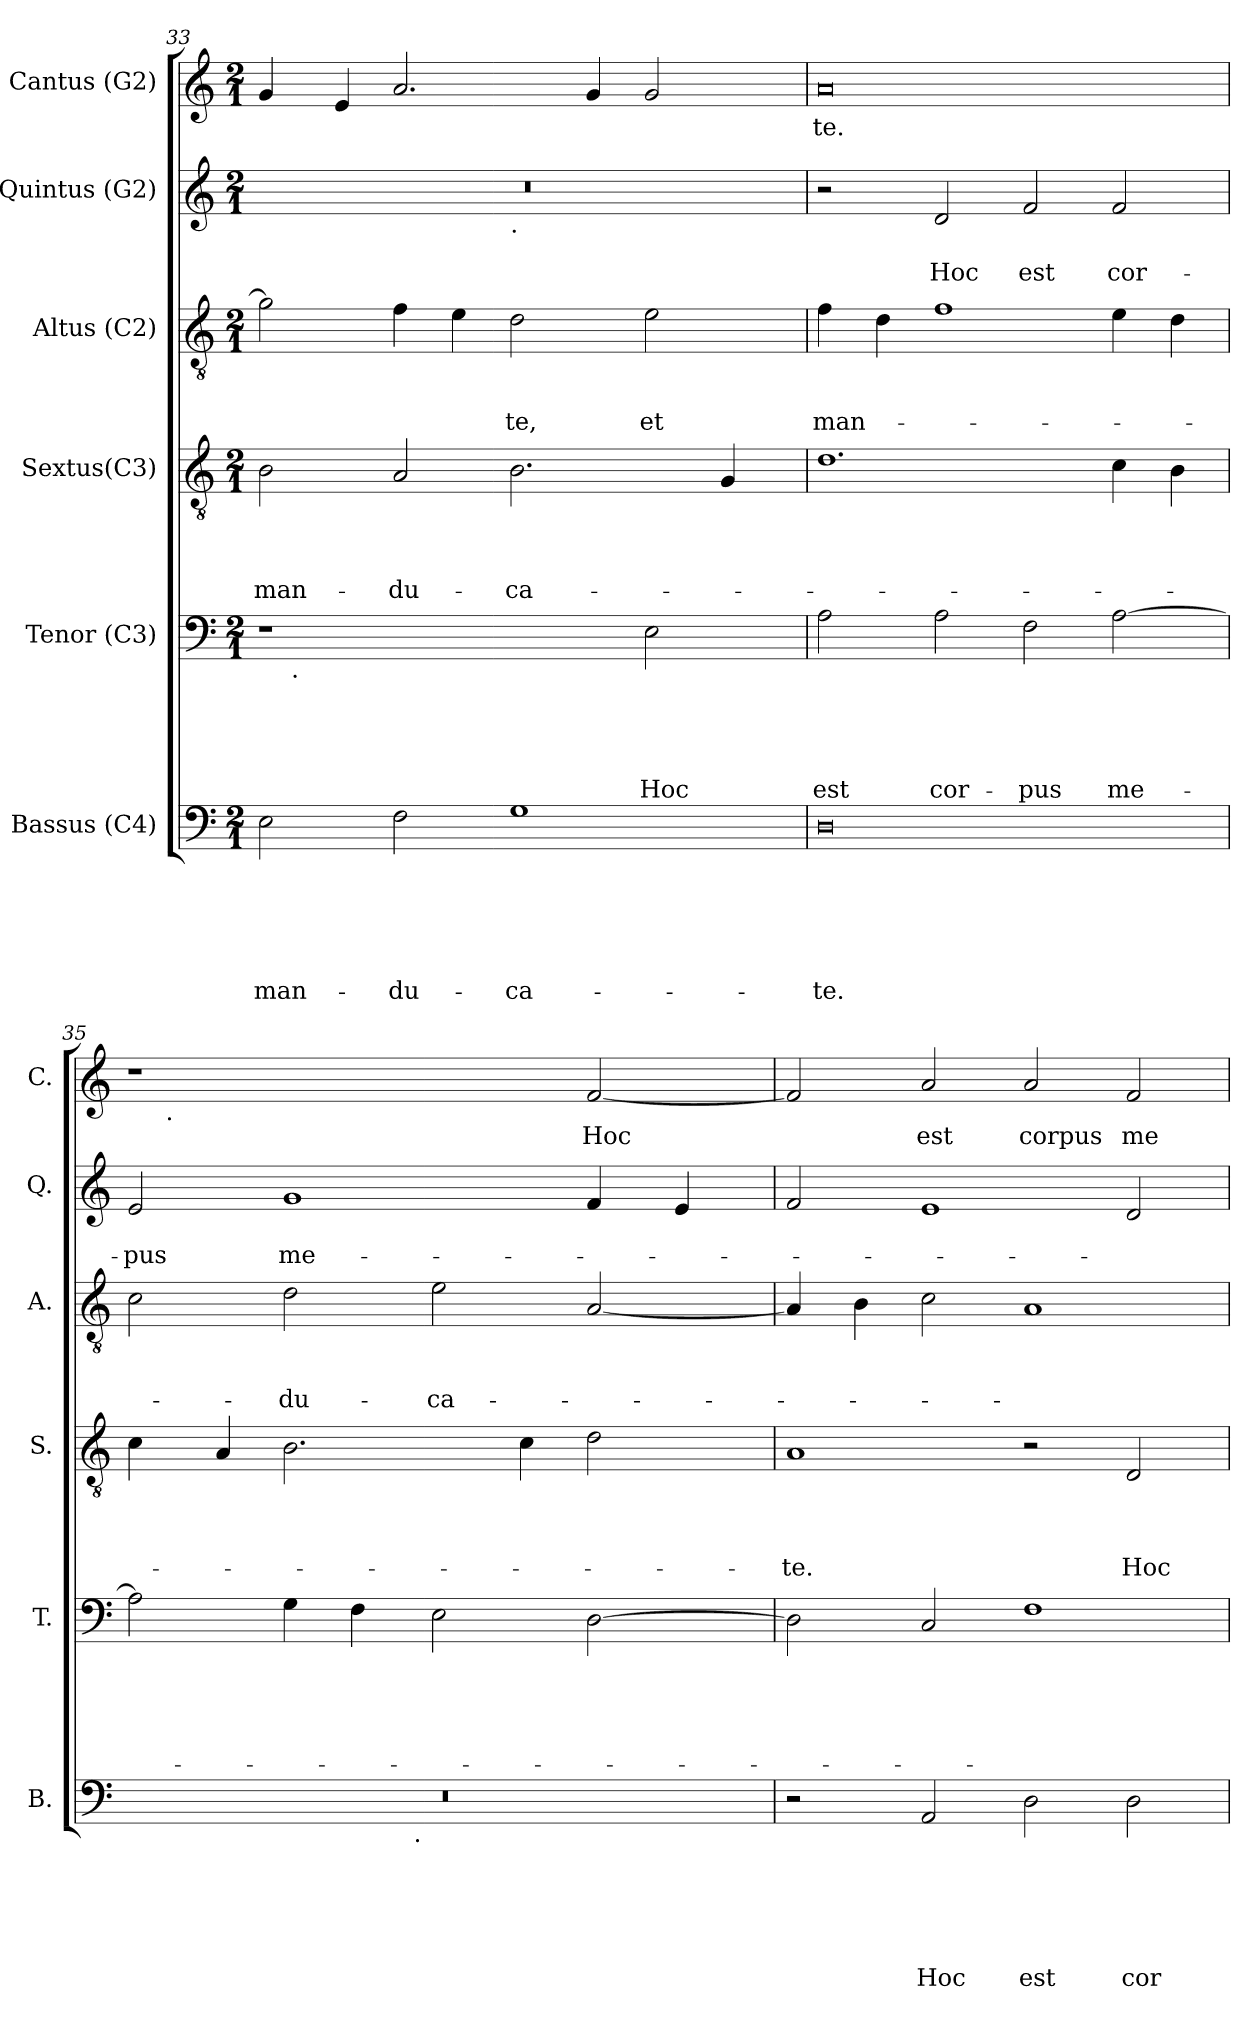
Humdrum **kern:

**kern	**text	**text	**text	**text	**text	**text	**kern	**text	**text	**text	**text	**text	**kern	**text	**text	**text	**text	**kern	**text	**text	**text	**kern	**text	**text	**kern	**text
*part6	*part6	*part6	*part6	*part6	*part6	*part6	*part5	*part5	*part5	*part5	*part5	*part5	*part4	*part4	*part4	*part4	*part4	*part3	*part3	*part3	*part3	*part2	*part2	*part2	*part1	*part1
*staff6	*staff6	*staff6	*staff6	*staff6	*staff6	*staff6	*staff5	*staff5	*staff5	*staff5	*staff5	*staff5	*staff4	*staff4	*staff4	*staff4	*staff4	*staff3	*staff3	*staff3	*staff3	*staff2	*staff2	*staff2	*staff1	*staff1
*I"Bassus (C4)	*	*	*	*	*	*	*I"Tenor (C3)	*	*	*	*	*	*I"Sextus(C3)	*	*	*	*	*I"Altus (C2)	*	*	*	*I"Quintus (G2)	*	*	*I"Cantus (G2)	*
*I'B.	*	*	*	*	*	*	*I'T.	*	*	*	*	*	*I'S.	*	*	*	*	*I'A.	*	*	*	*I'Q.	*	*	*I'C.	*
*clefF4	*	*	*	*	*	*	*clefF4	*	*	*	*	*	*clefGv2	*	*	*	*	*clefGv2	*	*	*	*clefG2	*	*	*clefG2	*
*k[]	*	*	*	*	*	*	*k[]	*	*	*	*	*	*k[]	*	*	*	*	*k[]	*	*	*	*k[]	*	*	*k[]	*
*C:	*	*	*	*	*	*	*C:	*	*	*	*	*	*C:	*	*	*	*	*C:	*	*	*	*C:	*	*	*C:	*
*M2/1	*	*	*	*	*	*	*M2/1	*	*	*	*	*	*M2/1	*	*	*	*	*M2/1	*	*	*	*M2/1	*	*	*M2/1	*
=33	=33	=33	=33	=33	=33	=33	=33	=33	=33	=33	=33	=33	=33	=33	=33	=33	=33	=33	=33	=33	=33	=33	=33	=33	=33	=33
!	!	!	!	!	!	!LO:LY:b	!	!	!	!	!	!	!	!	!	!	!LO:LY:b	!	!	!	!	!	!	!	!	!
*	*	*	*	*	*	*	*^	*	*	*	*	*	*	*	*	*	*	*	*	*	*	*^	*	*	*	*
2E\	.	.	.	.	.	man-	1r	16.ryy	.	.	.	.	.	2B\	.	.	.	man-	2g\]	.	.	.	0r	1ryy	.	.	4g/	.
!	!	!	!	!	!	!	!	!LO:TX:b:t=.	!	!	!	!	!	!	!	!	!	!	!	!	!	!	!	!	!	!	!	!
.	.	.	.	.	.	.	.	1ryy	.	.	.	.	.	.	.	.	.	.	.	.	.	.	.	.	.	.	.	.
.	.	.	.	.	.	.	.	.	.	.	.	.	.	.	.	.	.	.	.	.	.	.	.	.	.	.	4e/	.
!	!	!	!	!	!	!LO:LY:b	!	!	!	!	!	!	!	!	!	!	!	!LO:LY:b	!	!	!	!	!	!	!	!	!	!
2F\	.	.	.	.	.	-du-	.	.	.	.	.	.	.	2A/	.	.	.	-du-	4f\	.	.	.	.	.	.	.	2.a/	.
.	.	.	.	.	.	.	.	.	.	.	.	.	.	.	.	.	.	.	4e\	.	.	.	.	.	.	.	.	.
!	!	!	!	!	!	!	!	!	!	!	!	!	!	!	!	!	!	!	!	!	!	!	!	!LO:TX:b:t=.	!	!	!	!
!	!	!	!	!	!	!LO:LY:b	!	!	!	!	!	!	!	!	!	!	!	!LO:LY:b	!	!	!	!LO:LY:b	!	!	!	!	!	!
1G	.	.	.	.	.	-ca-	2ryy	.	.	.	.	.	.	2.B\	.	.	.	-ca-	2d\	.	.	-te,	.	1ryy	.	.	.	.
.	.	.	.	.	.	.	.	2ryy	.	.	.	.	.	.	.	.	.	.	.	.	.	.	.	.	.	.	.	.
.	.	.	.	.	.	.	.	.	.	.	.	.	.	.	.	.	.	.	.	.	.	.	.	.	.	.	4g/	.
!	!	!	!	!	!	!	!	!	!	!	!	!	!LO:LY:b	!	!	!	!	!	!	!	!	!LO:LY:b	!	!	!	!	!	!
.	.	.	.	.	.	.	2E\	.	.	.	.	.	Hoc	.	.	.	.	.	2e\	.	.	et	.	.	.	.	2g/	.
.	.	.	.	.	.	.	.	4ryy	.	.	.	.	.	.	.	.	.	.	.	.	.	.	.	.	.	.	.	.
.	.	.	.	.	.	.	.	.	.	.	.	.	.	4G/	.	.	.	.	.	.	.	.	.	.	.	.	.	.
.	.	.	.	.	.	.	.	8ryy	.	.	.	.	.	.	.	.	.	.	.	.	.	.	.	.	.	.	.	.
.	.	.	.	.	.	.	.	32ryy	.	.	.	.	.	.	.	.	.	.	.	.	.	.	.	.	.	.	.	.
=34	=34	=34	=34	=34	=34	=34	=34	=34	=34	=34	=34	=34	=34	=34	=34	=34	=34	=34	=34	=34	=34	=34	=34	=34	=34	=34	=34	=34
!	!	!	!	!	!	!LO:LY:b:rj	!	!	!	!	!	!	!LO:LY:b	!	!	!	!	!	!	!	!	!LO:LY:b	!	!	!	!	!	!LO:LY:b:rj
*	*	*	*	*	*	*	*v	*v	*	*	*	*	*	*	*	*	*	*	*	*	*	*	*v	*v	*	*	*	*
0D	.	.	.	.	.	-te.	2A\	.	.	.	.	est	1.d	.	.	.	.	4f\	.	.	man-	2r	.	.	0a	-te.
.	.	.	.	.	.	.	.	.	.	.	.	.	.	.	.	.	.	4d\	.	.	.	.	.	.	.	.
!	!	!	!	!	!	!	!	!	!	!	!	!LO:LY:b	!	!	!	!	!	!	!	!	!	!	!	!LO:LY:b	!	!
.	.	.	.	.	.	.	2A\	.	.	.	.	cor-	.	.	.	.	.	1f	.	.	.	2d/	.	Hoc	.	.
!	!	!	!	!	!	!	!	!	!	!	!	!LO:LY:b	!	!	!	!	!	!	!	!	!	!	!	!LO:LY:b	!	!
.	.	.	.	.	.	.	2F\	.	.	.	.	-pus	.	.	.	.	.	.	.	.	.	2f/	.	est	.	.
!	!	!	!	!	!	!	!	!	!	!	!	!LO:LY:b	!	!	!	!	!	!	!	!	!	!	!	!LO:LY:b	!	!
.	.	.	.	.	.	.	[>2A\	.	.	.	.	me-	4c\	.	.	.	.	4e\	.	.	.	2f/	.	cor-	.	.
.	.	.	.	.	.	.	.	.	.	.	.	.	4B\	.	.	.	.	4d\	.	.	.	.	.	.	.	.
=35	=35	=35	=35	=35	=35	=35	=35	=35	=35	=35	=35	=35	=35	=35	=35	=35	=35	=35	=35	=35	=35	=35	=35	=35	=35	=35
!	!	!	!	!	!	!	!	!	!	!	!	!	!	!	!	!	!	!	!	!	!	!	!	!LO:LY:b	!	!
*^	*	*	*	*	*	*	*	*	*	*	*	*	*	*	*	*	*	*	*	*	*	*	*	*	*^	*
0r	2ryy	.	.	.	.	.	.	2A\]	.	.	.	.	.	4c\	.	.	.	.	2c\	.	.	.	2e/	.	-pus	1r	16.ryy	.
!	!	!	!	!	!	!	!	!	!	!	!	!	!	!	!	!	!	!	!	!	!	!	!	!	!	!	!LO:TX:b:t=.	!
.	.	.	.	.	.	.	.	.	.	.	.	.	.	.	.	.	.	.	.	.	.	.	.	.	.	.	1ryy	.
.	.	.	.	.	.	.	.	.	.	.	.	.	.	4A/	.	.	.	.	.	.	.	.	.	.	.	.	.	.
!	!	!	!	!	!	!	!	!	!	!	!	!	!	!	!	!	!	!	!	!	!	!LO:LY:b	!	!	!LO:LY:b	!	!	!
.	4...ryy	.	.	.	.	.	.	4G\	.	.	.	.	.	2.B\	.	.	.	.	2d\	.	.	-du-	1g	.	me-	.	.	.
.	.	.	.	.	.	.	.	4F\	.	.	.	.	.	.	.	.	.	.	.	.	.	.	.	.	.	.	.	.
!	!LO:TX:b:t=.	!	!	!	!	!	!	!	!	!	!	!	!	!	!	!	!	!	!	!	!	!	!	!	!	!	!	!
.	1ryy	.	.	.	.	.	.	.	.	.	.	.	.	.	.	.	.	.	.	.	.	.	.	.	.	.	.	.
!	!	!	!	!	!	!	!	!	!	!	!	!	!	!	!	!	!	!	!	!	!	!LO:LY:b	!	!	!	!	!	!
.	.	.	.	.	.	.	.	2E\	.	.	.	.	.	.	.	.	.	.	2e\	.	.	-ca-	.	.	.	2ryy	.	.
.	.	.	.	.	.	.	.	.	.	.	.	.	.	.	.	.	.	.	.	.	.	.	.	.	.	.	2ryy	.
.	.	.	.	.	.	.	.	.	.	.	.	.	.	4c\	.	.	.	.	.	.	.	.	.	.	.	.	.	.
!	!	!	!	!	!	!	!	!	!	!	!	!	!	!	!	!	!	!	!	!	!	!	!	!	!	!	!	!LO:LY:b
.	.	.	.	.	.	.	.	[<2D\	.	.	.	.	.	2d\	.	.	.	.	[<2A/	.	.	.	4f/	.	.	[<2f/	.	Hoc
.	.	.	.	.	.	.	.	.	.	.	.	.	.	.	.	.	.	.	.	.	.	.	.	.	.	.	4ryy	.
.	.	.	.	.	.	.	.	.	.	.	.	.	.	.	.	.	.	.	.	.	.	.	4e/	.	.	.	.	.
.	.	.	.	.	.	.	.	.	.	.	.	.	.	.	.	.	.	.	.	.	.	.	.	.	.	.	8ryy	.
.	32ryy	.	.	.	.	.	.	.	.	.	.	.	.	.	.	.	.	.	.	.	.	.	.	.	.	.	32ryy	.
!!LO:LB:g=z
=36	=36	=36	=36	=36	=36	=36	=36	=36	=36	=36	=36	=36	=36	=36	=36	=36	=36	=36	=36	=36	=36	=36	=36	=36	=36	=36	=36	=36
!	!	!	!	!	!	!	!	!	!	!	!	!	!	!	!	!	!	!LO:LY:b	!	!	!	!	!	!	!	!	!	!
*v	*v	*	*	*	*	*	*	*	*	*	*	*	*	*	*	*	*	*	*	*	*	*	*	*	*	*v	*v	*
2r	.	.	.	.	.	.	2D\]	.	.	.	.	.	1A	.	.	.	-te.	4A/]	.	.	.	2f/	.	.	2f/]	.
.	.	.	.	.	.	.	.	.	.	.	.	.	.	.	.	.	.	4B\	.	.	.	.	.	.	.	.
!	!	!	!	!	!	!LO:LY:b	!	!	!	!	!	!	!	!	!	!	!	!	!	!	!	!	!	!	!	!LO:LY:b
2AA/	.	.	.	.	.	Hoc	2C/	.	.	.	.	.	.	.	.	.	.	2c\	.	.	.	1e	.	.	2a/	est
!	!	!	!	!	!	!LO:LY:b	!	!	!	!	!	!	!	!	!	!	!	!	!	!	!	!	!	!	!	!LO:LY:b
2D\	.	.	.	.	.	est	1F	.	.	.	.	.	2r	.	.	.	.	1A	.	.	.	.	.	.	2a/	corpus
!	!	!	!	!	!	!LO:LY:b	!	!	!	!	!	!	!	!	!	!	!LO:LY:b	!	!	!	!	!	!	!	!	!LO:LY:b
2D\	.	.	.	.	.	cor-	.	.	.	.	.	.	2D/	.	.	.	Hoc	.	.	.	.	2d/	.	.	2f/	me-
=	=	=	=	=	=	=	=	=	=	=	=	=	=	=	=	=	=	=	=	=	=	=	=	=	=	=
*-	*-	*-	*-	*-	*-	*-	*-	*-	*-	*-	*-	*-	*-	*-	*-	*-	*-	*-	*-	*-	*-	*-	*-	*-	*-	*-
